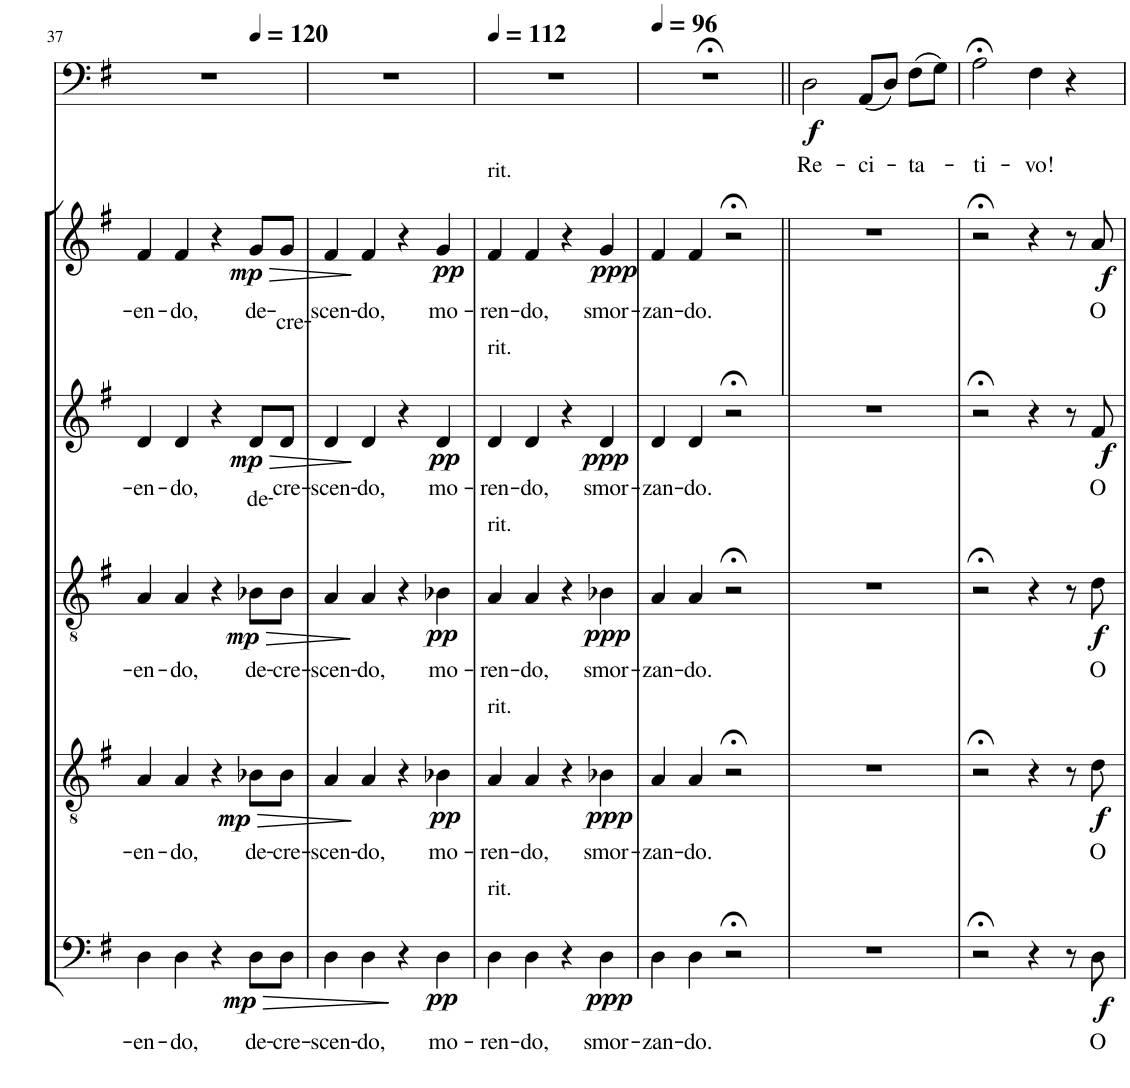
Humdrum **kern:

**kern	**text	**dynam	**kern	**text	**dynam	**kern	**text	**dynam	**kern	**text	**dynam	**kern	**text	**dynam	**kern	**text	**dynam
*part6	*part6	*part6	*part5	*part5	*part5	*part4	*part4	*part4	*part3	*part3	*part3	*part2	*part2	*part2	*part1	*part1	*part1
*staff6	*staff6	*staff6	*staff5	*staff5	*staff5	*staff4	*staff4	*staff4	*staff3	*staff3	*staff3	*staff2	*staff2	*staff2	*staff1	*staff1	*staff1
*I"Bassi	*	*	*I"Tenori II	*	*	*I"Tenori I	*	*	*I"Contralti	*	*	*I"Soprani	*	*	*I"Baritono solista	*	*
!!LO:PB:g=z
*clefF4	*	*	*clefGv2	*	*	*clefGv2	*	*	*clefG2	*	*	*clefG2	*	*	*clefF4	*	*
*	*	*	*	*	*	*	*	*	*	*	*	*Trd1c2	*	*	*	*	*
*k[f#]	*	*	*k[f#]	*	*	*k[f#]	*	*	*k[f#]	*	*	*k[f#]	*	*	*k[f#]	*	*
*G:	*	*	*G:	*	*	*G:	*	*	*G:	*	*	*G:	*	*	*G:	*	*
*M4/4	*	*	*M4/4	*	*	*M4/4	*	*	*M4/4	*	*	*M4/4	*	*	*M4/4	*	*
=37	=37	=37	=37	=37	=37	=37	=37	=37	=37	=37	=37	=37	=37	=37	=37	=37	=37
!	!LO:LY:b	!	!	!LO:LY:b	!	!	!LO:LY:b	!	!	!LO:LY:b	!	!	!LO:LY:b	!	!	!	!
4D\	-en-	.	4A/	-en-	.	4A/	-en-	.	4d/	-en-	.	4f#/	-en-	.	1r	.	.
!	!LO:LY:b	!	!	!LO:LY:b	!	!	!LO:LY:b	!	!	!LO:LY:b	!	!	!LO:LY:b	!	!	!	!
4D\	-do,	.	4A/	-do,	.	4A/	-do,	.	4d/	-do,	.	4f#/	-do,	.	.	.	.
4r	.	.	4r	.	.	4r	.	.	4r	.	.	4r	.	.	.	.	.
!	!LO:LY:b	!LO:HP:b	!	!LO:LY:b	!LO:HP:b	!	!LO:LY:b	!LO:HP:b	!	!LO:LY:b	!LO:HP:b	!	!LO:LY:b	!LO:HP:b	!	!	!
!	!	!LO:DY:n=1:b	!	!	!LO:DY:n=1:b	!	!	!LO:DY:n=1:b	!	!	!LO:DY:n=1:b	!	!	!LO:DY:n=1:b	!	!	!
8D\L	de-	> mp	8B-X\L	de-	> mp	8B-X\L	de-	> mp	8d/L	de-	> mp	8g/L	de-	> mp	.	.	.
!	!LO:LY:b	!	!	!LO:LY:b	!	!	!LO:LY:b	!	!	!LO:LY:b	!	!	!LO:LY:b	!	!	!	!
8D\J	-cre-	.	8B-\J	-cre-	.	8B-\J	-cre-	.	8d/J	-cre-	.	8g/J	-cre-	.	.	.	.
=38	=38	=38	=38	=38	=38	=38	=38	=38	=38	=38	=38	=38	=38	=38	=38	=38	=38
!	!LO:LY:b	!	!	!LO:LY:b	!	!	!LO:LY:b	!	!	!LO:LY:b	!	!	!LO:LY:b	!	!	!	!
4D\	-scen-	.	4A/	-scen-	.	4A/	-scen-	.	4d/	-scen-	.	4f#/	-scen-	.	1r	.	.
!	!LO:LY:b	!	!	!LO:LY:b	!	!	!LO:LY:b	!	!	!LO:LY:b	!	!	!LO:LY:b	!	!	!	!
4D\	-do,	.	4A/	-do,	]	4A/	-do,	]	4d/	-do,	]	4f#/	-do,	]	.	.	.
4r	.	]	4r	.	.	4r	.	.	4r	.	.	4r	.	.	.	.	.
!	!LO:LY:b	!LO:DY:b	!	!LO:LY:b	!LO:DY:b	!	!LO:LY:b	!LO:DY:b	!	!LO:LY:b	!LO:DY:b	!	!LO:LY:b	!LO:DY:b	!	!	!
4D\	mo-	pp	4B-X\	mo-	pp	4B-X\	mo-	pp	4d/	mo-	pp	4g/	mo-	pp	.	.	.
=39	=39	=39	=39	=39	=39	=39	=39	=39	=39	=39	=39	=39	=39	=39	=39	=39	=39
!	!	!	!	!	!	!	!	!	!	!	!	!LO:TX:a:t=rit.	!	!	!	!	!
!	!	!	!	!	!	!	!	!	!LO:TX:a:t=rit.	!	!	!	!	!	!	!	!
!	!	!	!	!	!	!LO:TX:a:t=rit.	!	!	!	!	!	!	!	!	!	!	!
!	!	!	!LO:TX:a:t=rit.	!	!	!	!	!	!	!	!	!	!	!	!	!	!
!LO:TX:a:t=rit.	!	!	!	!	!	!	!	!	!	!	!	!	!	!	!	!	!
!	!LO:LY:b	!	!	!LO:LY:b	!	!	!LO:LY:b	!	!	!LO:LY:b	!	!	!LO:LY:b	!	!	!	!
4D\	-ren-	.	4A/	-ren-	.	4A/	-ren-	.	4d/	-ren-	.	4f#/	-ren-	.	1r	.	.
!	!LO:LY:b	!	!	!LO:LY:b	!	!	!LO:LY:b	!	!	!LO:LY:b	!	!	!LO:LY:b	!	!	!	!
4D\	-do,	.	4A/	-do,	.	4A/	-do,	.	4d/	-do,	.	4f#/	-do,	.	.	.	.
4r	.	.	4r	.	.	4r	.	.	4r	.	.	4r	.	.	.	.	.
!	!LO:LY:b	!LO:DY:b	!	!LO:LY:b	!LO:DY:b	!	!LO:LY:b	!LO:DY:b	!	!LO:LY:b	!LO:DY:b	!	!LO:LY:b	!LO:DY:b	!	!	!
4D\	smor-	ppp	4B-X\	smor-	ppp	4B-X\	smor-	ppp	4d/	smor-	ppp	4g/	smor-	ppp	.	.	.
=40	=40	=40	=40	=40	=40	=40	=40	=40	=40	=40	=40	=40	=40	=40	=40	=40	=40
!	!LO:LY:b	!	!	!LO:LY:b	!	!	!LO:LY:b	!	!	!LO:LY:b	!	!	!LO:LY:b	!	!	!	!
4D\	-zan-	.	4A/	-zan-	.	4A/	-zan-	.	4d/	-zan-	.	4f#/	-zan-	.	1r;<	.	.
!	!LO:LY:b	!	!	!LO:LY:b	!	!	!LO:LY:b	!	!	!LO:LY:b	!	!	!LO:LY:b	!	!	!	!
4D\	-do.	.	4A/	-do.	.	4A/	-do.	.	4d/	-do.	.	4f#/	-do.	.	.	.	.
2r;<	.	.	2r;<	.	.	2r;<	.	.	2r;<	.	.	2r;<	.	.	.	.	.
=41||	=41||	=41||	=41||	=41||	=41||	=41||	=41||	=41||	=41||	=41||	=41||	=41||	=41||	=41||	=41||	=41||	=41||
!	!	!	!	!	!	!	!	!	!	!	!	!	!	!	!	!LO:LY:b	!LO:DY:b
1r	.	.	1r	.	.	1r	.	.	1r	.	.	1r	.	.	2D\	Re-	f
!	!	!	!	!	!	!	!	!	!	!	!	!	!	!	!	!LO:LY:b	!
.	.	.	.	.	.	.	.	.	.	.	.	.	.	.	(8AA/L	-ci-	.
.	.	.	.	.	.	.	.	.	.	.	.	.	.	.	8D/J)	.	.
!	!	!	!	!	!	!	!	!	!	!	!	!	!	!	!	!LO:LY:b	!
.	.	.	.	.	.	.	.	.	.	.	.	.	.	.	(8F#\L	-ta-	.
.	.	.	.	.	.	.	.	.	.	.	.	.	.	.	8G\J)	.	.
=42	=42	=42	=42	=42	=42	=42	=42	=42	=42	=42	=42	=42	=42	=42	=42	=42	=42
!	!	!	!	!	!	!	!	!	!	!	!	!	!	!	!	!LO:LY:b	!
2r;<	.	.	2r;<	.	.	2r;<	.	.	2r;<	.	.	2r;<	.	.	2A;<\	-ti-	.
!	!	!	!	!	!	!	!	!	!	!	!	!	!	!	!	!LO:LY:b	!
4r	.	.	4r	.	.	4r	.	.	4r	.	.	4r	.	.	4F#\	-vo!	.
8r	.	.	8r	.	.	8r	.	.	8r	.	.	8r	.	.	4r	.	.
!	!LO:LY:b	!LO:DY:b	!	!LO:LY:b	!LO:DY:b	!	!LO:LY:b	!LO:DY:b	!	!LO:LY:b	!LO:DY:b	!	!LO:LY:b	!LO:DY:b	!	!	!
8D\	O	f	8d\	O	f	8d\	O	f	8f#/	O	f	8a/	O	f	.	.	.
=	=	=	=	=	=	=	=	=	=	=	=	=	=	=	=	=	=
*-	*-	*-	*-	*-	*-	*-	*-	*-	*-	*-	*-	*-	*-	*-	*-	*-	*-
